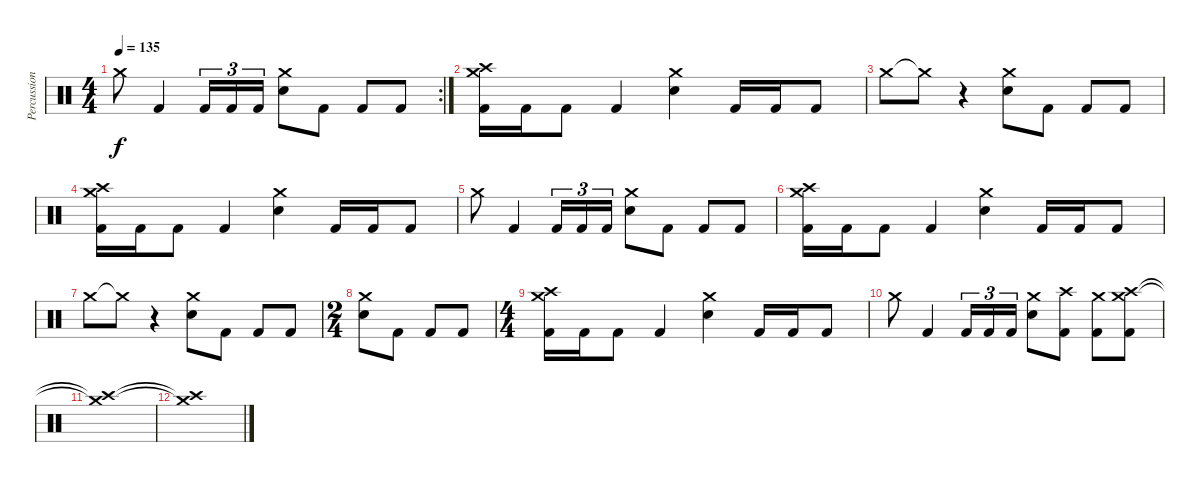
\track ("Percussion" "Percussion") {instrument percussion}
\staff {score}
\articulation defaults
\rc 2
\ts (4 4)
\tempo 135
\clef neutral
\ks c "Crash medium (hit)".8{dy f} "Kick (hit) 2".4 "Kick (hit) 2".16{tu (3 2)} "Kick (hit) 2".16{tu (3 2)} "Kick (hit) 2".16{tu (3 2)}
("Crash medium (hit)" "Electric Snare (hit)").8 "Kick (hit) 2".8 "Kick (hit) 2".8 "Kick (hit) 2".8 |
("Crash medium (hit)" "Crash high (hit)" "Kick (hit) 2").16 "Kick (hit) 2".16 "Kick (hit) 2".8 "Kick (hit) 2".4 ("Crash medium (hit)" "Electric Snare (hit)").4 "Kick (hit) 2".16 "Kick (hit) 2".16 "Kick (hit) 2".8 |
"Crash medium (hit)".8 "Crash medium (hit)"{t}.8 r.4{volume 0} ("Crash medium (hit)" "Electric Snare (hit)").8{volume 14} "Kick (hit) 2".8 "Kick (hit) 2".8 "Kick (hit) 2".8 |
("Crash medium (hit)" "Crash high (hit)" "Kick (hit) 2").16 "Kick (hit) 2".16 "Kick (hit) 2".8 "Kick (hit) 2".4 ("Crash medium (hit)" "Electric Snare (hit)").4 "Kick (hit) 2".16 "Kick (hit) 2".16 "Kick (hit) 2".8 |
"Crash medium (hit)".8 "Kick (hit) 2".4 "Kick (hit) 2".16{tu (3 2)} "Kick (hit) 2".16{tu (3 2)} "Kick (hit) 2".16{tu (3 2)} ("Crash medium (hit)" "Electric Snare (hit)").8 "Kick (hit) 2".8 "Kick (hit) 2".8 "Kick (hit) 2".8 |
("Crash medium (hit)" "Crash high (hit)" "Kick (hit) 2").16 "Kick (hit) 2".16 "Kick (hit) 2".8 "Kick (hit) 2".4 ("Crash medium (hit)" "Electric Snare (hit)").4 "Kick (hit) 2".16 "Kick (hit) 2".16 "Kick (hit) 2".8 |
"Crash medium (hit)".8 "Crash medium (hit)"{t}.8 r.4{volume 0} ("Crash medium (hit)" "Electric Snare (hit)").8{volume 14} "Kick (hit) 2".8 "Kick (hit) 2".8 "Kick (hit) 2".8 |
\ts (2 4)
("Crash medium (hit)" "Electric Snare (hit)").8 "Kick (hit) 2".8 "Kick (hit) 2".8 "Kick (hit) 2".8 |
\ts (4 4)
("Crash medium (hit)" "Crash high (hit)" "Kick (hit) 2").16 "Kick (hit) 2".16 "Kick (hit) 2".8 "Kick (hit) 2".4 ("Crash medium (hit)" "Electric Snare (hit)").4 "Kick (hit) 2".16 "Kick (hit) 2".16 "Kick (hit) 2".8 |
"Crash medium (hit)".8 "Kick (hit) 2".4 "Kick (hit) 2".16{tu (3 2)} "Kick (hit) 2".16{tu (3 2)} "Kick (hit) 2".16{tu (3 2)} ("Crash medium (hit)" "Electric Snare (hit)").8 ("Crash high (hit)" "Kick (hit) 2").8 ("Crash medium (hit)" "Kick (hit) 2").8 ("Crash medium (hit)" "Crash high (hit)" "Kick (hit) 2").8 |
("Crash medium (hit)"{t} "Crash high (hit)"{t}).1{volume 0} |
("Crash medium (hit)"{t} "Crash high (hit)"{t}).1
